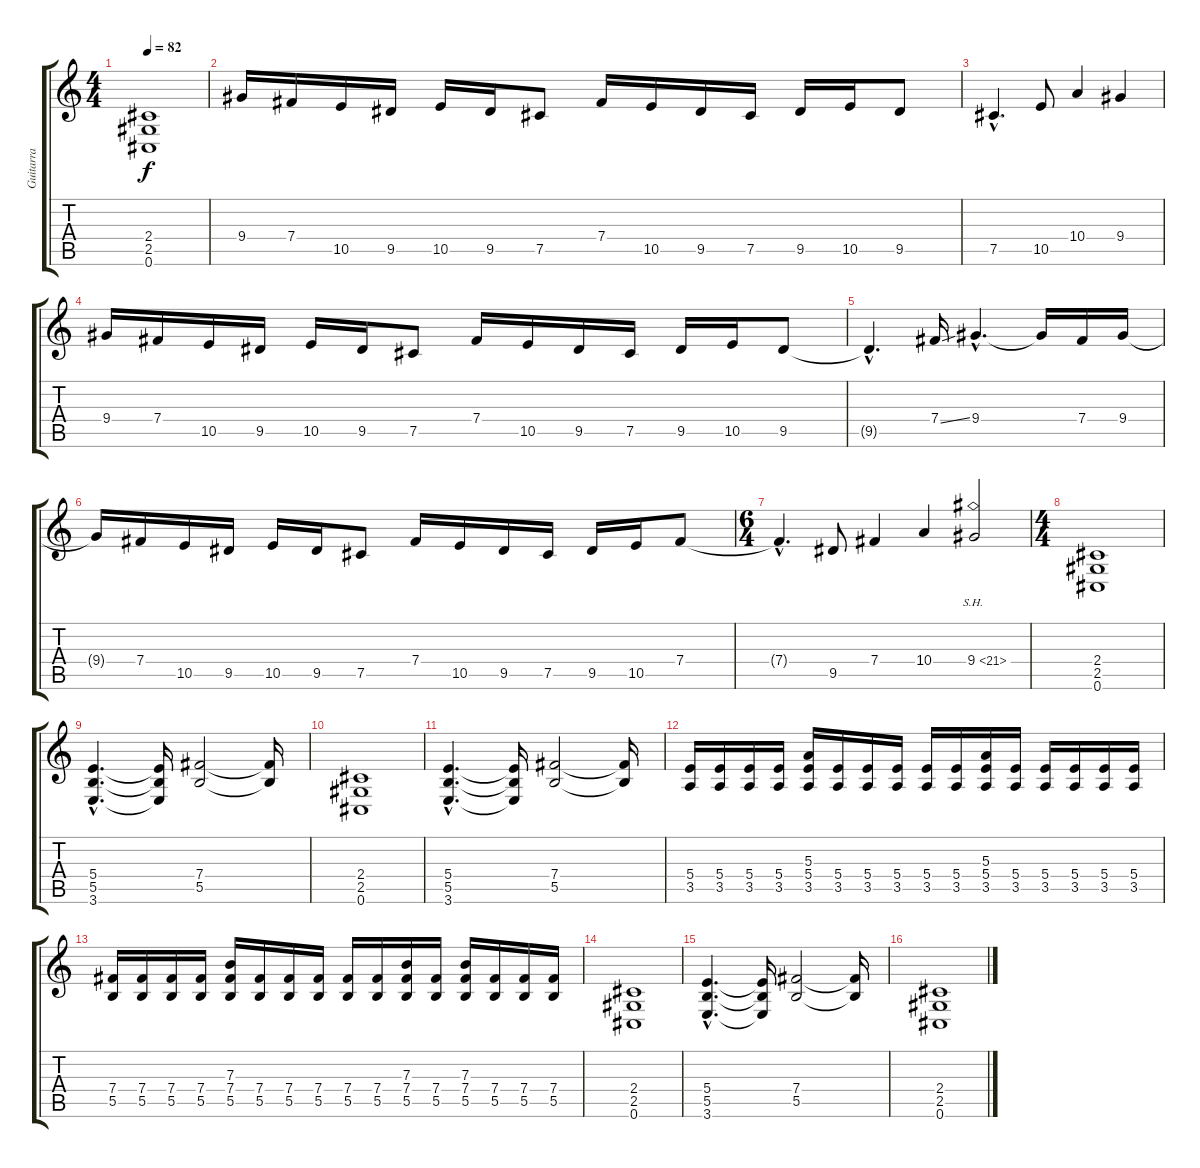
\track ("Guitarra" "Guitarra") {instrument distortionguitar}
\staff {score tabs}
\tuning (Db4 Ab3 E3 B2 Gb2 Db2) {hide}
\ts (4 4)
\tempo 82
\clef g2
\ks c
(2.4 2.5 0.6).1{dy f instrument distortionguitar} |
9.4.16 7.4.16 10.5.16 9.5.16 10.5.16 9.5.16 7.5.8 7.4.16 10.5.16 9.5.16 7.5.16 9.5.16 10.5.16 9.5.8 |
7.5{hac}.4{d} 10.5.8 10.4.4 9.4.4 |
9.4.16 7.4.16 10.5.16 9.5.16 10.5.16 9.5.16 7.5.8 7.4.16 10.5.16 9.5.16 7.5.16 9.5.16 10.5.16 9.5.8 |
9.5{hac t}.4{d} 7.4{ss}.16 9.4{hac}.4{d} 9.4{t}.16 7.4.16 9.4.16 |
9.4{t}.16 7.4.16 10.5.16 9.5.16 10.5.16 9.5.16 7.5.8 7.4.16 10.5.16 9.5.16 7.5.16 9.5.16 10.5.16 7.4.8 |
\ts (6 4)
7.4{hac t}.4{d} 9.5.8 7.4.4 10.4.4 9.4{sh 12}.2 |
\ts (4 4)
(2.4 2.5 0.6).1 |
(5.4{hac} 5.5{hac} 3.6{hac}).4{d} (5.4{t} 5.5{t} 3.6{t}).16 (7.4 5.5).2 (7.4{t} 5.5{t}).16 |
(2.4 2.5 0.6).1 |
(5.4{hac} 5.5{hac} 3.6{hac}).4{d} (5.4{t} 5.5{t} 3.6{t}).16 (7.4 5.5).2 (7.4{t} 5.5{t}).16 |
(5.4 3.5).16 (5.4 3.5).16 (5.4 3.5).16 (5.4 3.5).16 (5.3 5.4 3.5).16 (5.4 3.5).16 (5.4 3.5).16 (5.4 3.5).16 (5.4 3.5).16 (5.4 3.5).16 (5.3 5.4 3.5).16 (5.4 3.5).16 (5.4 3.5).16 (5.4 3.5).16 (5.4 3.5).16 (5.4 3.5).16 |
(7.4 5.5).16 (7.4 5.5).16 (7.4 5.5).16 (7.4 5.5).16 (7.3 7.4 5.5).16 (7.4 5.5).16 (7.4 5.5).16 (7.4 5.5).16 (7.4 5.5).16 (7.4 5.5).16 (7.3 7.4 5.5).16 (7.4 5.5).16 (7.3 7.4 5.5).16 (7.4 5.5).16 (7.4 5.5).16 (7.4 5.5).16 |
(2.4 2.5 0.6).1 |
(5.4{hac} 5.5{hac} 3.6{hac}).4{d} (5.4{t} 5.5{t} 3.6{t}).16 (7.4 5.5).2 (7.4{t} 5.5{t}).16 |
(2.4 2.5 0.6).1
